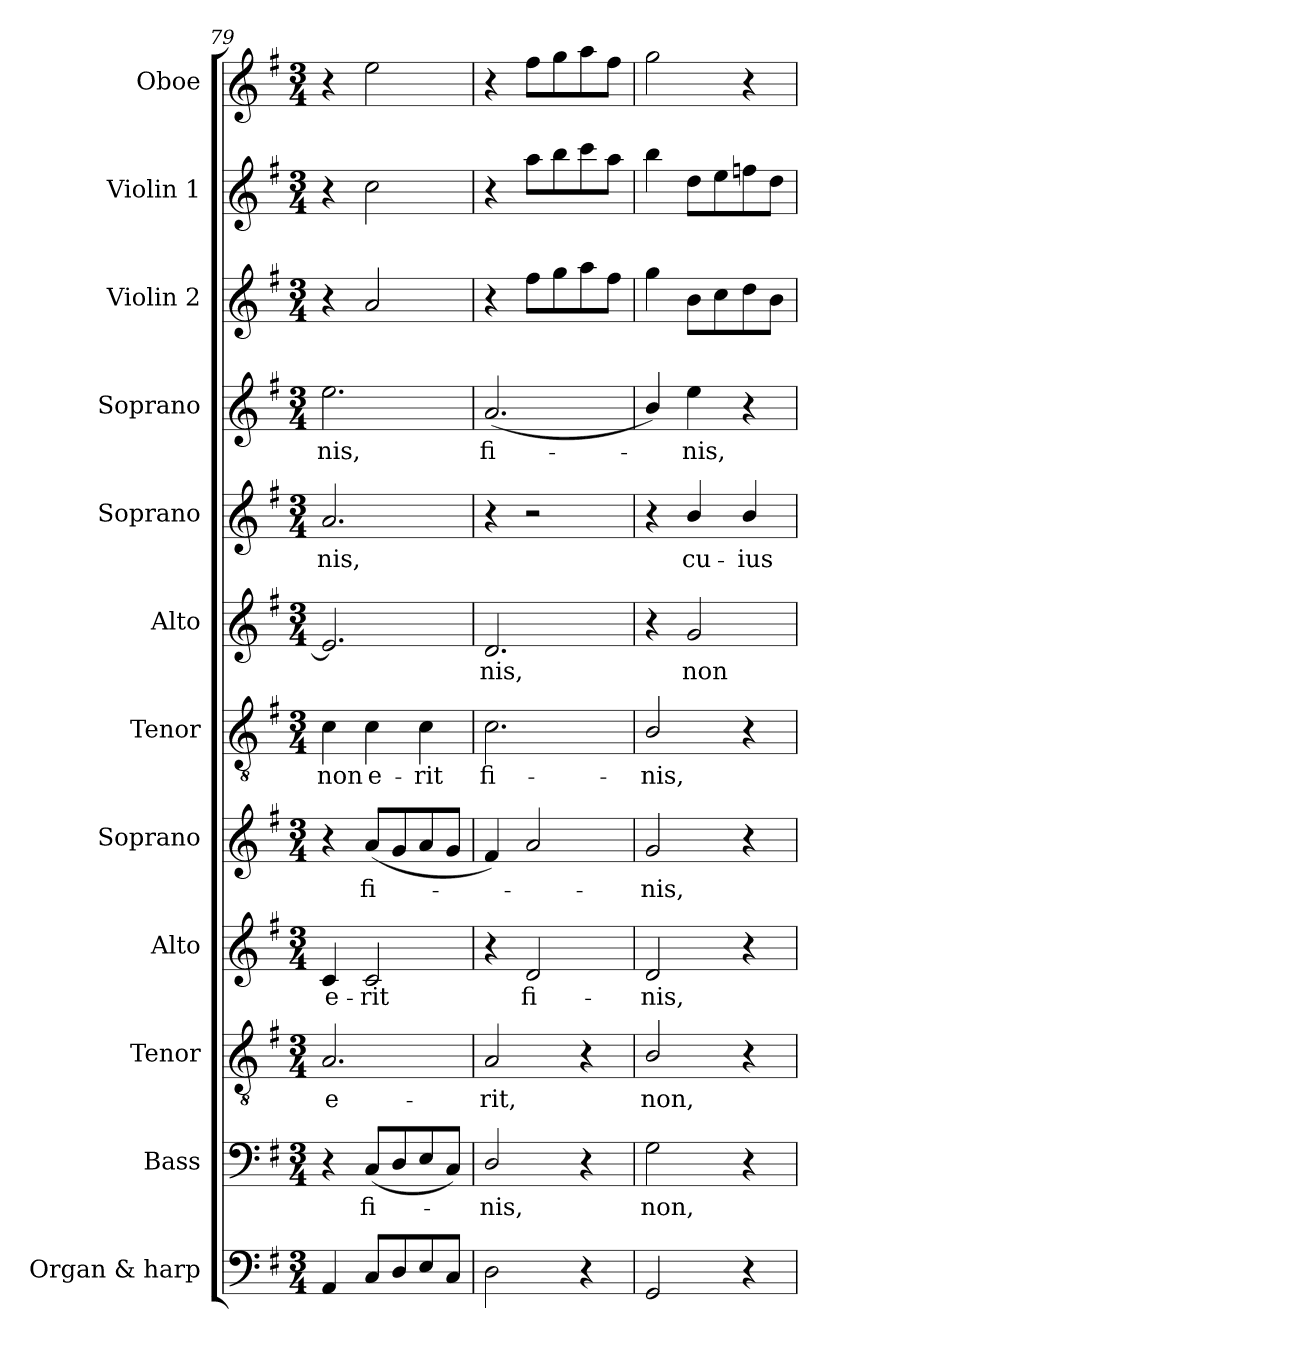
**kern	**kern	**text	**kern	**text	**kern	**text	**kern	**text	**kern	**text	**kern	**text	**kern	**text	**kern	**text	**kern	**kern	**kern
*part12	*part11	*part11	*part10	*part10	*part9	*part9	*part8	*part8	*part7	*part7	*part6	*part6	*part5	*part5	*part4	*part4	*part3	*part2	*part1
*staff12	*staff11	*staff11	*staff10	*staff10	*staff9	*staff9	*staff8	*staff8	*staff7	*staff7	*staff6	*staff6	*staff5	*staff5	*staff4	*staff4	*staff3	*staff2	*staff1
*I"Organ & harp	*I"Bass	*	*I"Tenor	*	*I"Alto	*	*I"Soprano	*	*I"Tenor	*	*I"Alto	*	*I"Soprano	*	*I"Soprano	*	*I"Violin 2	*I"Violin 1	*I"Oboe
*I'Org. & H.	*I'B.	*	*I'T.	*	*I'A.	*	*I'S.	*	*I'T.	*	*I'A.	*	*I'S.	*	*I'S.	*	*I'Vln. 2	*I'Vln. 1	*I'Ob.
*clefF4	*clefF4	*	*clefGv2	*	*clefG2	*	*clefG2	*	*clefGv2	*	*clefG2	*	*clefG2	*	*clefG2	*	*clefG2	*clefG2	*clefG2
*	*	*	*ITrd7c12	*	*	*	*	*	*ITrd7c12	*	*	*	*	*	*	*	*	*	*
*k[f#]	*k[f#]	*	*k[f#]	*	*k[f#]	*	*k[f#]	*	*k[f#]	*	*k[f#]	*	*k[f#]	*	*k[f#]	*	*k[f#]	*k[f#]	*k[f#]
*G:	*G:	*	*G:	*	*G:	*	*G:	*	*G:	*	*G:	*	*G:	*	*G:	*	*G:	*G:	*G:
*M3/4	*M3/4	*	*M3/4	*	*M3/4	*	*M3/4	*	*M3/4	*	*M3/4	*	*M3/4	*	*M3/4	*	*M3/4	*M3/4	*M3/4
=79	=79	=79	=79	=79	=79	=79	=79	=79	=79	=79	=79	=79	=79	=79	=79	=79	=79	=79	=79
!	!	!	!	!LO:LY:b:color=#000000	!	!	!	!	!	!	!	!	!	!	!	!	!	!	!
!	!	!	!	!	!	!LO:LY:b:color=#000000	!	!	!	!	!	!	!	!	!	!	!	!	!
!	!	!	!	!	!	!	!	!	!	!LO:LY:b:color=#000000	!	!	!	!	!	!	!	!	!
!	!	!	!	!	!	!	!	!	!	!	!	!	!	!LO:LY:b:color=#000000	!	!	!	!	!
!	!	!	!	!	!	!	!	!	!	!	!	!	!	!	!	!LO:LY:b:color=#000000	!	!	!
4AAi/	4r	.	2.AAi/	e-	4ci/	e-	4r	.	4Ci\	non	2.ei/]	.	2.ai/	-nis,	2.eei\	-nis,	4r	4r	4r
!	!	!LO:LY:b:color=#000000	!	!	!	!	!	!	!	!	!	!	!	!	!	!	!	!	!
!	!	!	!	!	!	!LO:LY:b:color=#000000	!	!	!	!	!	!	!	!	!	!	!	!	!
!	!	!	!	!	!	!	!	!LO:LY:b:color=#000000	!	!	!	!	!	!	!	!	!	!	!
!	!	!	!	!	!	!	!	!	!	!LO:LY:b:color=#000000	!	!	!	!	!	!	!	!	!
8Ci/L	(8Ci/L	fi-	.	.	2ci/	-rit	(8ai/L	fi-	4Ci\	e-	.	.	.	.	.	.	2ai/	2cci\	2eei\
8Di/	8Di/	.	.	.	.	.	8gi/	.	.	.	.	.	.	.	.	.	.	.	.
!	!	!	!	!	!	!	!	!	!	!LO:LY:b:color=#000000	!	!	!	!	!	!	!	!	!
8Ei/	8Ei/	.	.	.	.	.	8ai/	.	4Ci\	-rit	.	.	.	.	.	.	.	.	.
8Ci/J	8Ci/J)	.	.	.	.	.	8gi/J	.	.	.	.	.	.	.	.	.	.	.	.
=80	=80	=80	=80	=80	=80	=80	=80	=80	=80	=80	=80	=80	=80	=80	=80	=80	=80	=80	=80
!	!	!LO:LY:b:color=#000000	!	!	!	!	!	!	!	!	!	!	!	!	!	!	!	!	!
!	!	!	!	!LO:LY:b:color=#000000	!	!	!	!	!	!	!	!	!	!	!	!	!	!	!
!	!	!	!	!	!	!	!	!	!	!LO:LY:b:color=#000000	!	!	!	!	!	!	!	!	!
!	!	!	!	!	!	!	!	!	!	!	!	!LO:LY:b:color=#000000	!	!	!	!	!	!	!
!	!	!	!	!	!	!	!	!	!	!	!	!	!	!	!	!LO:LY:b:color=#000000	!	!	!
2Di\	2Di/	-nis,	2AAi/	-rit,	4r	.	4f#i/)	.	2.Ci\	fi-	2.di/	-nis,	4r	.	(2.ai/	fi-	4r	4r	4r
!	!	!	!	!	!	!LO:LY:b:color=#000000	!	!	!	!	!	!	!	!	!	!	!	!	!
.	.	.	.	.	2di/	fi-	2ai/	.	.	.	.	.	2r	.	.	.	8ff#i\L	8aai\L	8ff#i\L
.	.	.	.	.	.	.	.	.	.	.	.	.	.	.	.	.	8ggi\	8bbi\	8ggi\
4r	4r	.	4r	.	.	.	.	.	.	.	.	.	.	.	.	.	8aai\	8ccci\	8aai\
.	.	.	.	.	.	.	.	.	.	.	.	.	.	.	.	.	8ff#i\J	8aai\J	8ff#i\J
=81	=81	=81	=81	=81	=81	=81	=81	=81	=81	=81	=81	=81	=81	=81	=81	=81	=81	=81	=81
!	!	!LO:LY:b:color=#000000	!	!	!	!	!	!	!	!	!	!	!	!	!	!	!	!	!
!	!	!	!	!LO:LY:b:color=#000000	!	!	!	!	!	!	!	!	!	!	!	!	!	!	!
!	!	!	!	!	!	!LO:LY:b:color=#000000	!	!	!	!	!	!	!	!	!	!	!	!	!
!	!	!	!	!	!	!	!	!LO:LY:b:color=#000000	!	!	!	!	!	!	!	!	!	!	!
!	!	!	!	!	!	!	!	!	!	!LO:LY:b:color=#000000	!	!	!	!	!	!	!	!	!
2GGi/	2Gi\	non,	2BBi/	non,	2di/	-nis,	2gi/	-nis,	2BBi/	-nis,	4r	.	4r	.	4bi/)	.	4ggi\	4bbi\	2ggi\
!	!	!	!	!	!	!	!	!	!	!	!	!LO:LY:b:color=#000000	!	!	!	!	!	!	!
!	!	!	!	!	!	!	!	!	!	!	!	!	!	!LO:LY:b:color=#000000	!	!	!	!	!
!	!	!	!	!	!	!	!	!	!	!	!	!	!	!	!	!LO:LY:b:color=#000000	!	!	!
.	.	.	.	.	.	.	.	.	.	.	2gi/	non	4bi/	cu-	4eei\	-nis,	8bi\L	8ddi\L	.
.	.	.	.	.	.	.	.	.	.	.	.	.	.	.	.	.	8cci\	8eei\	.
!	!	!	!	!	!	!	!	!	!	!	!	!	!	!LO:LY:b:color=#000000	!	!	!	!	!
4r	4r	.	4r	.	4r	.	4r	.	4r	.	.	.	4bi/	-ius	4r	.	8ddi\	8ffni\	4r
.	.	.	.	.	.	.	.	.	.	.	.	.	.	.	.	.	8bi\J	8ddi\J	.
=	=	=	=	=	=	=	=	=	=	=	=	=	=	=	=	=	=	=	=
*-	*-	*-	*-	*-	*-	*-	*-	*-	*-	*-	*-	*-	*-	*-	*-	*-	*-	*-	*-
